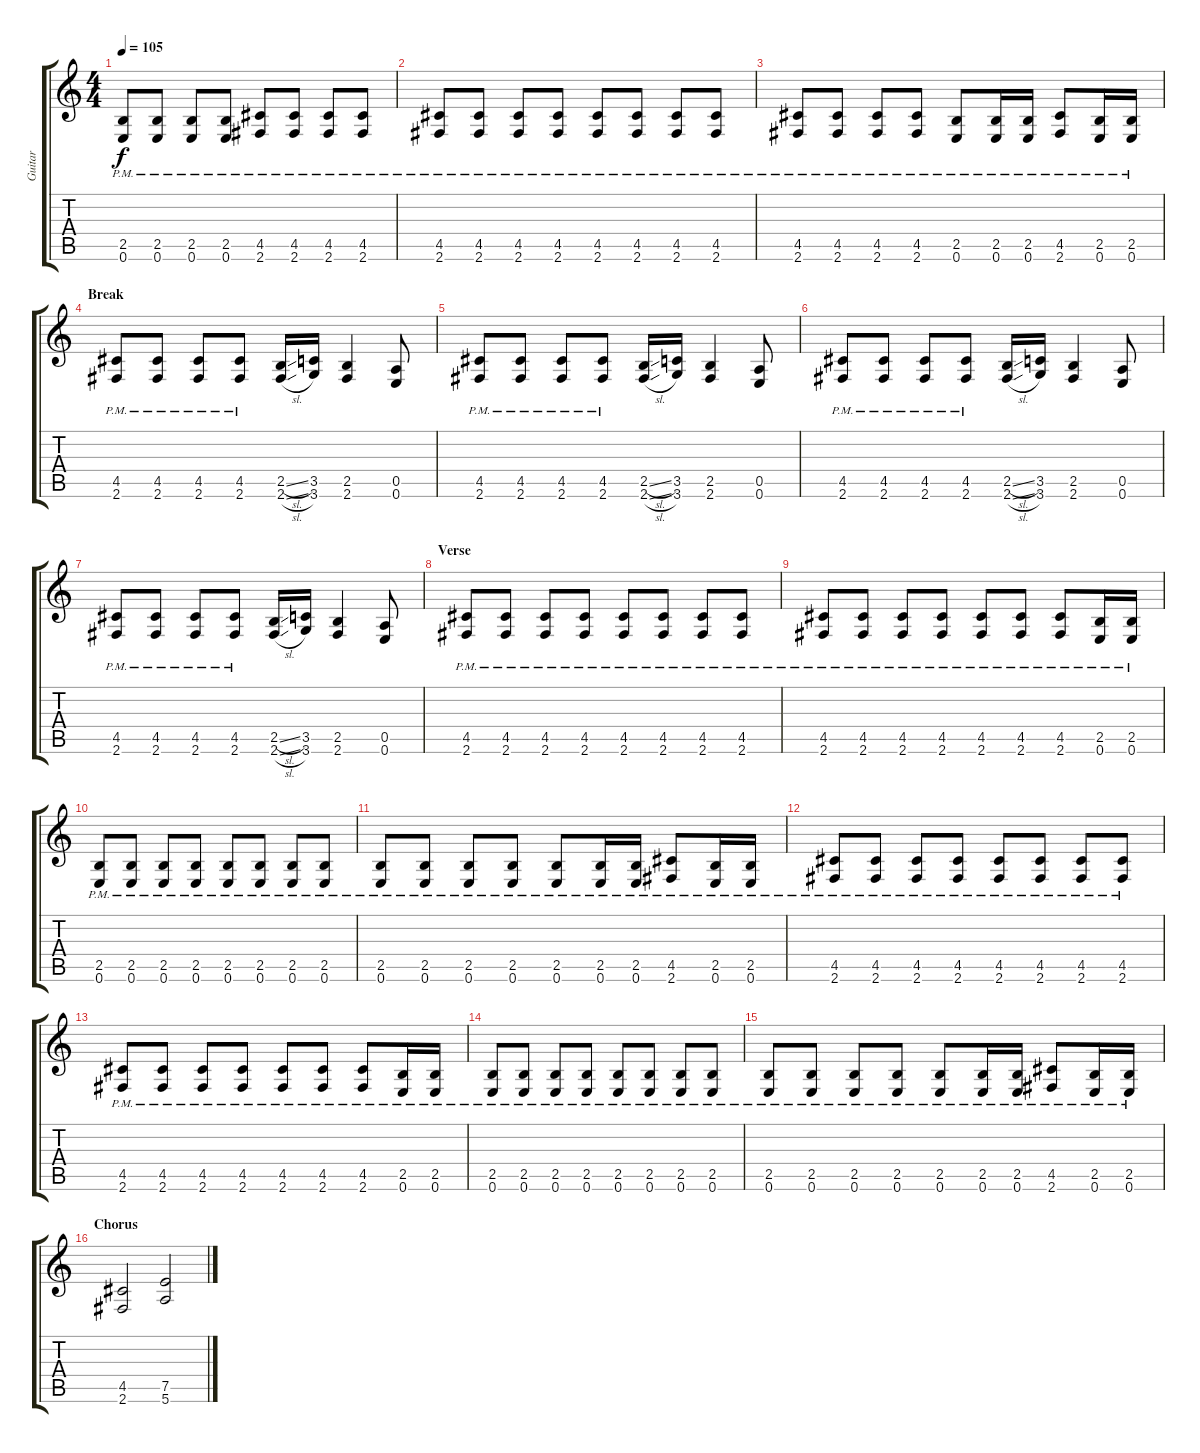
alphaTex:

\track ("Guitar" "Guitar") {instrument overdrivenguitar}
\staff {score tabs}
\tuning (E4 B3 G3 D3 A2 E2) {hide}
\ts (4 4)
\tempo 105
\clef g2
\ks c
(2.5{pm} 0.6{pm}).8{dy f} (2.5{pm} 0.6{pm}).8 (2.5{pm} 0.6{pm}).8 (2.5{pm} 0.6{pm}).8 (4.5{pm} 2.6{pm}).8 (4.5{pm} 2.6{pm}).8 (4.5{pm} 2.6{pm}).8 (4.5{pm} 2.6{pm}).8 |
(4.5{pm} 2.6{pm}).8 (4.5{pm} 2.6{pm}).8 (4.5{pm} 2.6{pm}).8 (4.5{pm} 2.6{pm}).8 (4.5{pm} 2.6{pm}).8 (4.5{pm} 2.6{pm}).8 (4.5{pm} 2.6{pm}).8 (4.5{pm} 2.6{pm}).8 |
(4.5{pm} 2.6{pm}).8 (4.5{pm} 2.6{pm}).8 (4.5{pm} 2.6{pm}).8 (4.5{pm} 2.6{pm}).8 (2.5{pm} 0.6{pm}).8 (2.5{pm} 0.6{pm}).16 (2.5{pm} 0.6{pm}).16 (4.5{pm} 2.6{pm}).8 (2.5{pm} 0.6{pm}).16 (2.5{pm} 0.6{pm}).16 |
\section ("" "Break")
(4.5{pm} 2.6{pm}).8 (4.5{pm} 2.6{pm}).8 (4.5{pm} 2.6{pm}).8 (4.5{pm} 2.6{pm}).8 (2.5{sl} 2.6{sl}).16 (3.5 3.6).16 (2.5 2.6).4 (0.5 0.6).8 |
(4.5{pm} 2.6{pm}).8 (4.5{pm} 2.6{pm}).8 (4.5{pm} 2.6{pm}).8 (4.5{pm} 2.6{pm}).8 (2.5{sl} 2.6{sl}).16 (3.5 3.6).16 (2.5 2.6).4 (0.5 0.6).8 |
(4.5{pm} 2.6{pm}).8 (4.5{pm} 2.6{pm}).8 (4.5{pm} 2.6{pm}).8 (4.5{pm} 2.6{pm}).8 (2.5{sl} 2.6{sl}).16 (3.5 3.6).16 (2.5 2.6).4 (0.5 0.6).8 |
(4.5{pm} 2.6{pm}).8 (4.5{pm} 2.6{pm}).8 (4.5{pm} 2.6{pm}).8 (4.5{pm} 2.6{pm}).8 (2.5{sl} 2.6{sl}).16 (3.5 3.6).16 (2.5 2.6).4 (0.5 0.6).8 |
\section ("" "Verse")
(4.5{pm} 2.6{pm}).8 (4.5{pm} 2.6{pm}).8 (4.5{pm} 2.6{pm}).8 (4.5{pm} 2.6{pm}).8 (4.5{pm} 2.6{pm}).8 (4.5{pm} 2.6{pm}).8 (4.5{pm} 2.6{pm}).8 (4.5{pm} 2.6{pm}).8 |
(4.5{pm} 2.6{pm}).8 (4.5{pm} 2.6{pm}).8 (4.5{pm} 2.6{pm}).8 (4.5{pm} 2.6{pm}).8 (4.5{pm} 2.6{pm}).8 (4.5{pm} 2.6{pm}).8 (4.5{pm} 2.6{pm}).8 (2.5{pm} 0.6{pm}).16 (2.5 0.6{pm}).16 |
(2.5{pm} 0.6{pm}).8 (2.5{pm} 0.6{pm}).8 (2.5{pm} 0.6{pm}).8 (2.5{pm} 0.6{pm}).8 (2.5{pm} 0.6{pm}).8 (2.5{pm} 0.6{pm}).8 (2.5{pm} 0.6{pm}).8 (2.5{pm} 0.6{pm}).8 |
(2.5{pm} 0.6{pm}).8 (2.5{pm} 0.6{pm}).8 (2.5{pm} 0.6{pm}).8 (2.5{pm} 0.6{pm}).8 (2.5{pm} 0.6{pm}).8 (2.5 0.6{pm}).16 (2.5{pm} 0.6{pm}).16 (4.5{pm} 2.6{pm}).8 (2.5{pm} 0.6{pm}).16 (2.5{pm} 0.6{pm}).16 |
(4.5{pm} 2.6{pm}).8 (4.5{pm} 2.6{pm}).8 (4.5{pm} 2.6{pm}).8 (4.5{pm} 2.6{pm}).8 (4.5{pm} 2.6{pm}).8 (4.5{pm} 2.6{pm}).8 (4.5{pm} 2.6{pm}).8 (4.5{pm} 2.6{pm}).8 |
(4.5{pm} 2.6{pm}).8 (4.5{pm} 2.6{pm}).8 (4.5{pm} 2.6{pm}).8 (4.5{pm} 2.6{pm}).8 (4.5{pm} 2.6{pm}).8 (4.5{pm} 2.6{pm}).8 (4.5{pm} 2.6{pm}).8 (2.5{pm} 0.6{pm}).16 (2.5 0.6{pm}).16 |
(2.5{pm} 0.6{pm}).8 (2.5{pm} 0.6{pm}).8 (2.5{pm} 0.6{pm}).8 (2.5{pm} 0.6{pm}).8 (2.5{pm} 0.6{pm}).8 (2.5{pm} 0.6{pm}).8 (2.5{pm} 0.6{pm}).8 (2.5{pm} 0.6{pm}).8 |
(2.5{pm} 0.6{pm}).8 (2.5{pm} 0.6{pm}).8 (2.5{pm} 0.6{pm}).8 (2.5{pm} 0.6{pm}).8 (2.5{pm} 0.6{pm}).8 (2.5 0.6{pm}).16 (2.5{pm} 0.6{pm}).16 (4.5{pm} 2.6{pm}).8 (2.5{pm} 0.6{pm}).16 (2.5{pm} 0.6{pm}).16 |
\section ("" "Chorus")
(4.5 2.6).2 (7.5 5.6).2
